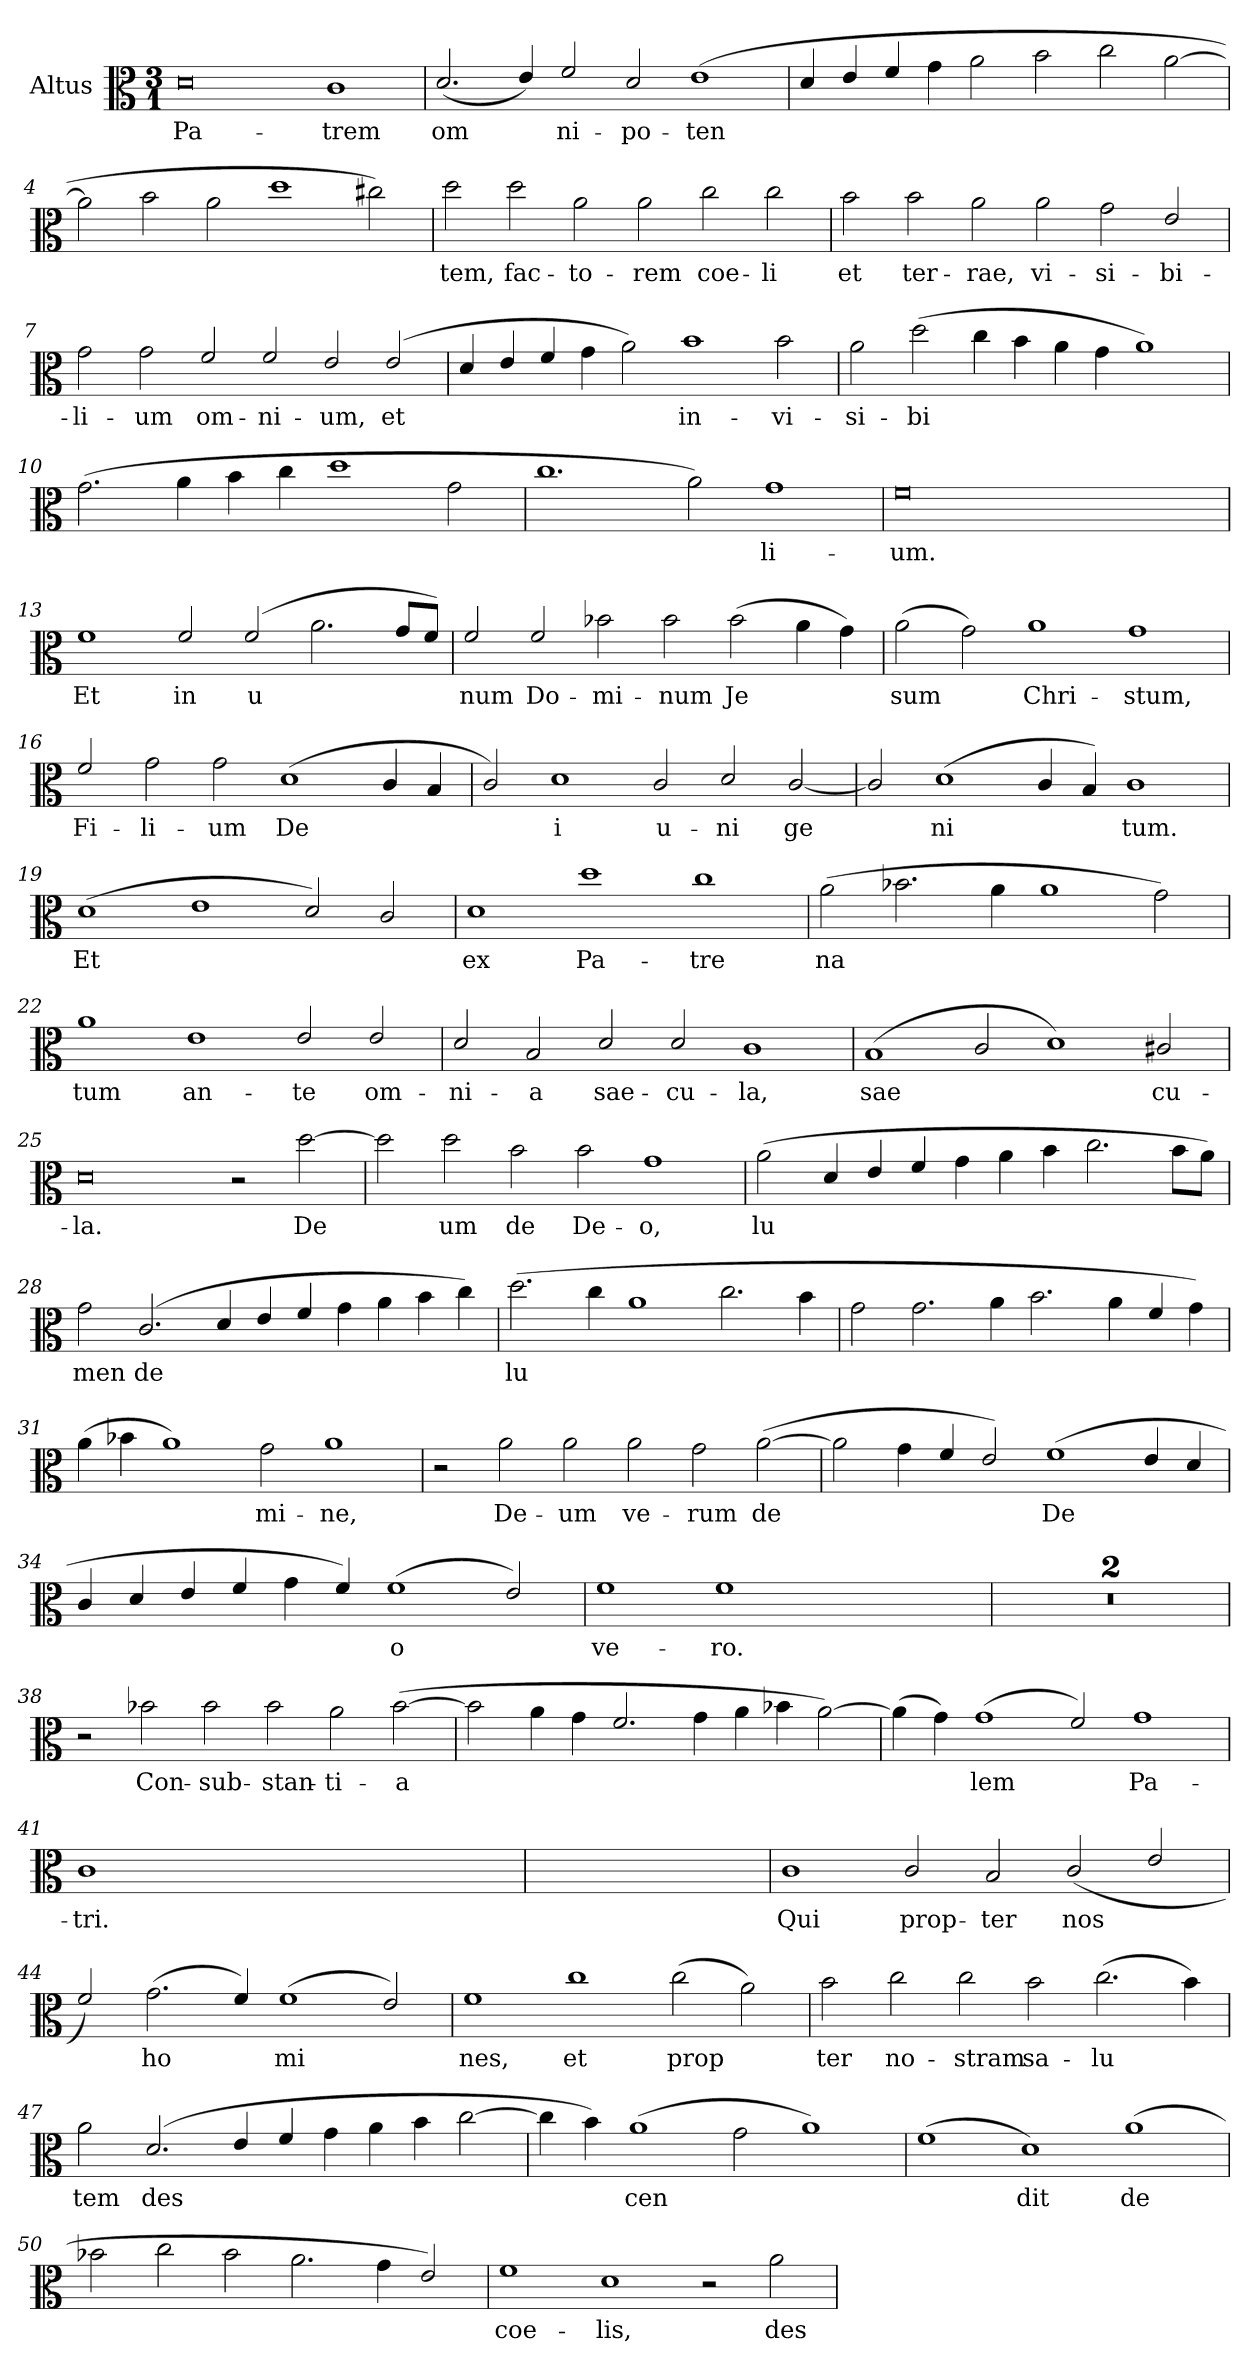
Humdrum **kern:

**kern	**text
*part1	*part1
*staff1	*staff1
*I"Altus	*
*I'A	*
*clefC3	*
*ITrd4c7	*
*k[b-]	*
*M3/1	*
=1	=1
!	!LO:LY:b
0G	Pa-
!	!LO:LY:b
1F	trem
=2	=2
!	!LO:LY:b
(2.G/	om
4A/)	.
!	!LO:LY:b
2B-/	ni-
!	!LO:LY:b
2G/	po-
!	!LO:LY:b
(1A	ten
=3	=3
4G/	.
4A/	.
4B-/	.
4c\	.
2d\	.
2e\	.
2f\	.
[2d\	.
!!LO:LB:g=z
=4	=4
2d\]	.
2e\	.
2d\	.
1g	.
2f#X\)	.
=5	=5
!	!LO:LY:b
2g\	tem,
!	!LO:LY:b
2g\	fac-
!	!LO:LY:b
2d\	to-
!	!LO:LY:b
2d\	rem
!	!LO:LY:b
2f\	coe-
!	!LO:LY:b
2f\	li
!!LO:LB:g=z
=6	=6
!	!LO:LY:b
2e\	et
!	!LO:LY:b
2e\	ter-
!	!LO:LY:b
2d\	rae,
!	!LO:LY:b
2d\	vi-
!	!LO:LY:b
2c\	si-
!	!LO:LY:b
2A/	bi-
=7	=7
!	!LO:LY:b
2c\	li-
!	!LO:LY:b
2c\	um
!	!LO:LY:b
2B-/	om-
!	!LO:LY:b
2B-/	ni-
!	!LO:LY:b
2A/	um,
!	!LO:LY:b
(2A/	et
=8	=8
4G/	.
4A/	.
4B-/	.
4c\	.
2d\)	.
!	!LO:LY:b
1e	in-
!	!LO:LY:b
2e\	vi-
!!LO:LB:g=z
=9	=9
!	!LO:LY:b
2d\	si-
!	!LO:LY:b
(2g\	bi
4f\	.
4e\	.
4d\	.
4c\	.
1d)	.
!!LO:LB:g=z
=10	=10
(2.c\	.
4d\	.
4e\	.
4f\	.
1g	.
2c\	.
=11	=11
1.f	.
2d\)	.
!	!LO:LY:b
1c	li-
=12	=12
!	!LO:LY:b
0B-	um.
2ryy	.
2ryy	.
=13	=13
!	!LO:LY:b
1B-	Et
!	!LO:LY:b
2B-/	in
!	!LO:LY:b
(2B-/	u
2.d\	.
8c/L	.
8B-/J)	.
!!LO:LB:g=z
=14	=14
!	!LO:LY:b
2B-/	num
!	!LO:LY:b
2B-/	Do-
!	!LO:LY:b
2e-X\	mi-
!	!LO:LY:b
2e-\	num
!	!LO:LY:b
(2e-\	Je
4d\	.
4c\)	.
=15	=15
!	!LO:LY:b
(2d\	sum
2c\)	.
!	!LO:LY:b
1d	Chri-
!	!LO:LY:b
1c	stum,
=16	=16
!	!LO:LY:b
2B-/	Fi-
!	!LO:LY:b
2c\	li-
!	!LO:LY:b
2c\	um
!	!LO:LY:b
(1G	De
4F/	.
4E/	.
!!LO:LB:g=z
=17	=17
2F/)	.
!	!LO:LY:b
1G	i
!	!LO:LY:b
2F/	u-
!	!LO:LY:b
2G/	ni
!	!LO:LY:b
[2F/	ge
=18	=18
2F/]	.
!	!LO:LY:b
(1G	ni
4F/	.
4E/)	.
!	!LO:LY:b
1F	tum.
!!LO:LB:g=z
=19	=19
!	!LO:LY:b
(1G	Et
1A	.
2G/)	.
2F/	.
=20	=20
!	!LO:LY:b
1G	ex
!	!LO:LY:b
1g	Pa-
!	!LO:LY:b
1f	tre
=21	=21
!	!LO:LY:b
(2d\	na
2.e-X\	.
4d\	.
1d	.
2c\)	.
=22	=22
!	!LO:LY:b
1d	tum
!	!LO:LY:b
1A	an-
!	!LO:LY:b
2A/	te
!	!LO:LY:b
2A/	om-
!!LO:LB:g=z
=23	=23
!	!LO:LY:b
2G/	ni-
!	!LO:LY:b
2E/	a
!	!LO:LY:b
2G/	sae-
!	!LO:LY:b
2G/	cu-
!	!LO:LY:b
1F	la,
=24	=24
!	!LO:LY:b
(1E	sae
2F/	.
1G)	.
!	!LO:LY:b
2F#X/	cu-
=25	=25
!	!LO:LY:b
0G	la.
2r	.
!	!LO:LY:b
[2g\	De
!!LO:LB:g=z
=26	=26
2g\]	.
!	!LO:LY:b
2g\	um
!	!LO:LY:b
2e\	de
!	!LO:LY:b
2e\	De-
!	!LO:LY:b
1c	o,
!!LO:LB:g=z
=27	=27
!	!LO:LY:b
(2d\	lu
4G/	.
4A/	.
4B-/	.
4c\	.
4d\	.
4e\	.
2.f\	.
8e\L	.
8d\J)	.
=28	=28
!	!LO:LY:b
2c\	men
!	!LO:LY:b
(2.F/	de
4G/	.
4A/	.
4B-/	.
4c\	.
4d\	.
4e\	.
4f\)	.
=29	=29
!	!LO:LY:b
(2.g\	lu
4f\	.
1d	.
2.f\	.
4e\	.
!!LO:LB:g=z
=30	=30
2c\	.
2.c\	.
4d\	.
2.e\	.
4d\	.
4B-/	.
4c\)	.
!!LO:PB:g=z
=31	=31
(4d\	.
4e-X\	.
1d)	.
!	!LO:LY:b
2c\	mi-
!	!LO:LY:b
1d	ne,
=32	=32
2r	.
!	!LO:LY:b
2d\	De-
!	!LO:LY:b
2d\	um
!	!LO:LY:b
2d\	ve-
!	!LO:LY:b
2c\	rum
!	!LO:LY:b
([2d\	de
=33	=33
2d\]	.
4c\	.
4B-/	.
2A/)	.
!	!LO:LY:b
(1B-	De
4A/	.
4G/	.
!!LO:LB:g=z
=34	=34
4F/	.
4G/	.
4A/	.
4B-/	.
4c\	.
4B-/)	.
!	!LO:LY:b
(1B-	o
2A/)	.
!!LO:LB:g=z
=35	=35
!	!LO:LY:b
1B-	ve-
!	!LO:LY:b
1B-	ro.
2ryy	.
2ryy	.
=36	=36
0.ryy	.
=37	=37
0.ryy	.
=38	=38
2r	.
!	!LO:LY:b
2e-X\	Con-
!	!LO:LY:b
2e-\	sub-
!	!LO:LY:b
2e-\	stan-
!	!LO:LY:b
2d\	ti-
!	!LO:LY:b
([2e-\	a
!!LO:LB:g=z
=39	=39
2e-\]	.
4d\	.
4c\	.
2.B-/	.
4c\	.
4d\	.
4e-X\	.
[2d\)	.
!!LO:LB:g=z
=40	=40
(4d\]	.
4c\)	.
!	!LO:LY:b
(1c	lem
2B-/)	.
!	!LO:LY:b
1c	Pa-
=41	=41
!	!LO:LY:b
1F	tri.
2ryy	.
2ryy	.
2ryy	.
2ryy	.
=42	=42
0.ryy	.
=43	=43
!	!LO:LY:b
1F	Qui
!	!LO:LY:b
2F/	prop-
!	!LO:LY:b
2E/	ter
!	!LO:LY:b
(2F/	nos
2A/	.
!!LO:LB:g=z
=44	=44
2B-/)	.
!	!LO:LY:b
(2.c\	ho
4B-/)	.
!	!LO:LY:b
(1B-	mi
2A/)	.
!!LO:LB:g=z
=45	=45
!	!LO:LY:b
1B-	nes,
!	!LO:LY:b
1f	et
!	!LO:LY:b
(2f\	prop
2d\)	.
=46	=46
!	!LO:LY:b
2e\	ter
!	!LO:LY:b
2f\	no-
!	!LO:LY:b
2f\	stram
!	!LO:LY:b
2e\	sa-
!	!LO:LY:b
(2.f\	lu
4e\)	.
=47	=47
!	!LO:LY:b
2d\	tem
!	!LO:LY:b
(2.G/	des
4A/	.
4B-/	.
4c\	.
4d\	.
4e\	.
[2f\	.
!!LO:LB:g=z
=48	=48
4f\]	.
4e\)	.
!	!LO:LY:b
(1d	cen
2c\	.
1d)	.
!!LO:PB:g=z
=49	=49
!	!LO:LY:b
(1B-	_-
!	!LO:LY:b
1G)	dit
!	!LO:LY:b
(1d	de
=50	=50
2e-X\	.
2f\	.
2e-\	.
2.d\	.
4c\	.
2A/)	.
=51	=51
!	!LO:LY:b
1B-	coe-
!	!LO:LY:b
1G	lis,
2r	.
!	!LO:LY:b
2d\	des-
=	=
*-	*-
